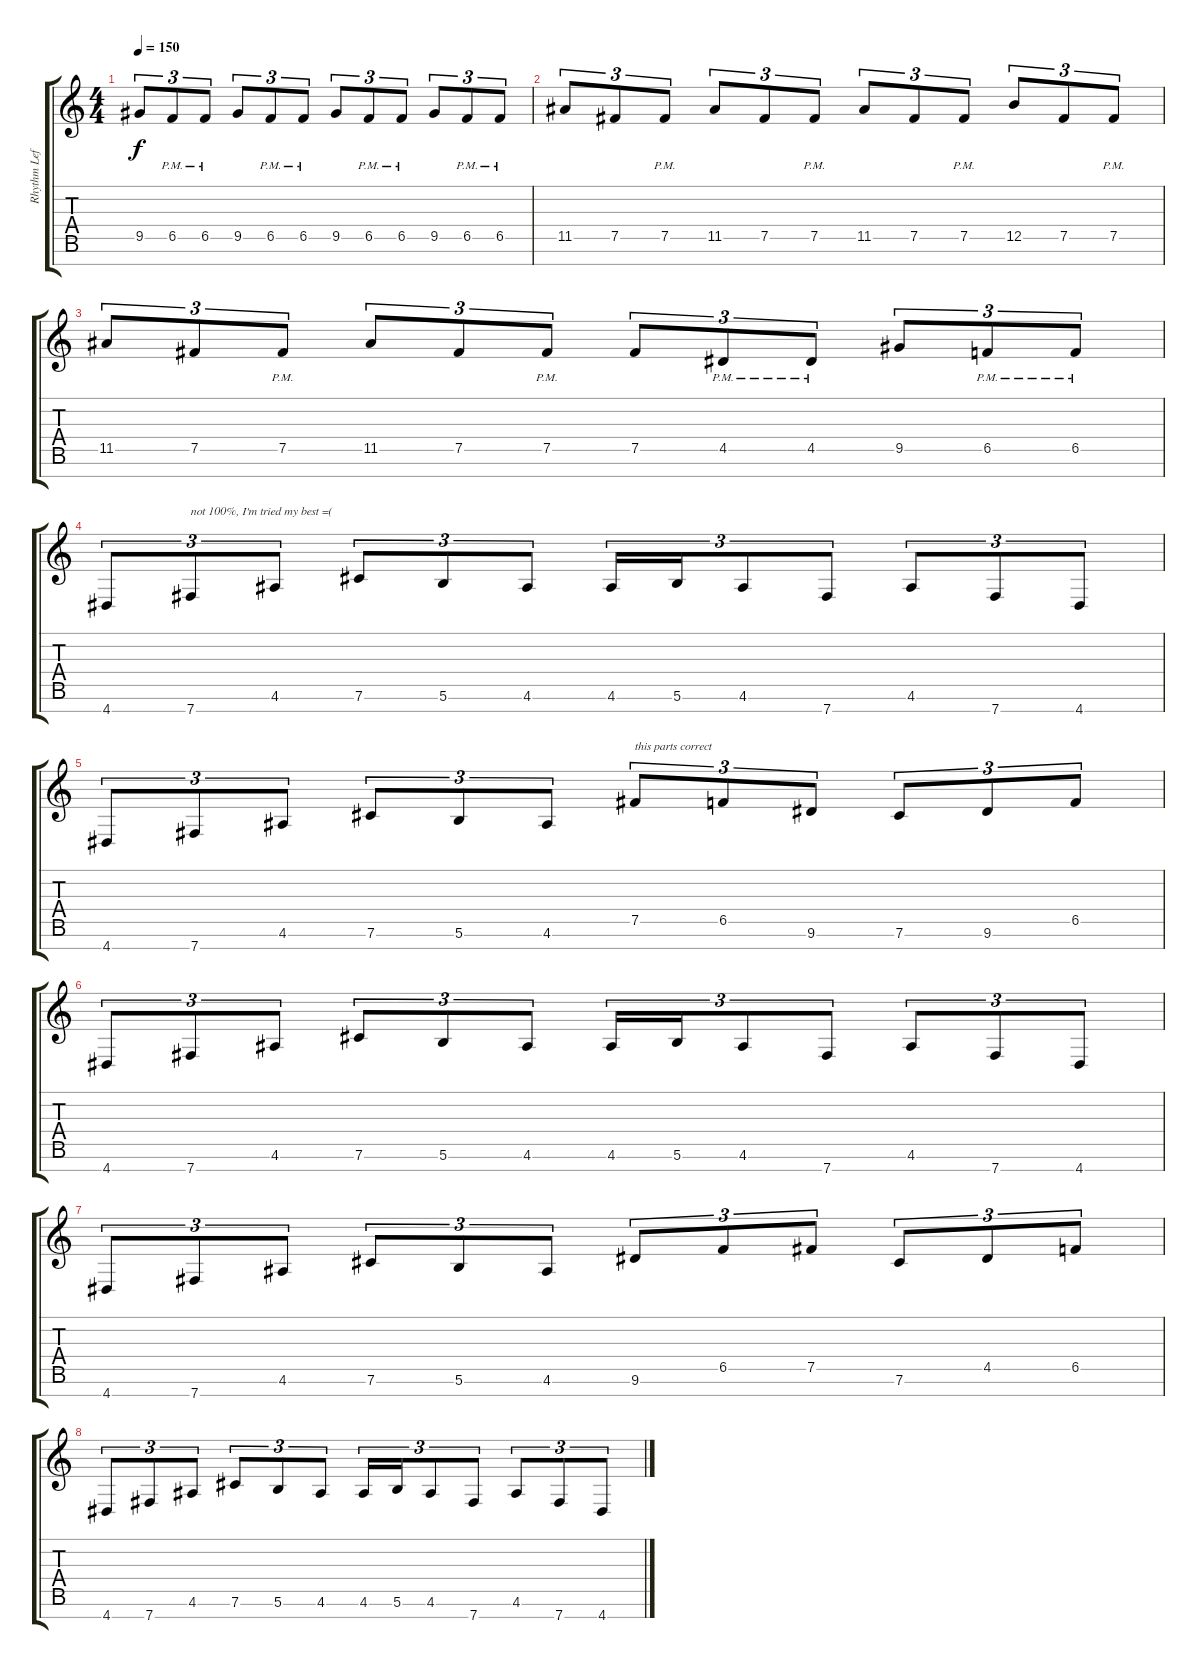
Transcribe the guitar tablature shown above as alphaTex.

\track ("Rhythm Left" "Rhythm Lef") {instrument distortionguitar}
\staff {score tabs}
\tuning (Gb4 Db4 Ab3 E3 B2 Gb2 B1) {hide}
\ts (4 4)
\tempo 150
\clef g2
\ks c
9.5.8{tu (3 2) dy f} 6.5{pm}.8{tu (3 2)} 6.5{pm}.8{tu (3 2)} 9.5.8{tu (3 2)} 6.5{pm}.8{tu (3 2)} 6.5{pm}.8{tu (3 2)} 9.5.8{tu (3 2)} 6.5{pm}.8{tu (3 2)} 6.5{pm}.8{tu (3 2)} 9.5.8{tu (3 2)} 6.5{pm}.8{tu (3 2)} 6.5{pm}.8{tu (3 2)} |
11.5.8{tu (3 2)} 7.5.8{tu (3 2)} 7.5{pm}.8{tu (3 2)} 11.5.8{tu (3 2)} 7.5.8{tu (3 2)} 7.5{pm}.8{tu (3 2)} 11.5.8{tu (3 2)} 7.5.8{tu (3 2)} 7.5{pm}.8{tu (3 2)} 12.5.8{tu (3 2)} 7.5.8{tu (3 2)} 7.5{pm}.8{tu (3 2)} |
11.5.8{tu (3 2)} 7.5.8{tu (3 2)} 7.5{pm}.8{tu (3 2)} 11.5.8{tu (3 2)} 7.5.8{tu (3 2)} 7.5{pm}.8{tu (3 2)} 7.5.8{tu (3 2)} 4.5{pm}.8{tu (3 2)} 4.5{pm}.8{tu (3 2)} 9.5.8{tu (3 2)} 6.5{pm}.8{tu (3 2)} 6.5{pm}.8{tu (3 2)} |
4.7.8{tu (3 2)} 7.7.8{tu (3 2) txt "not 100%, I'm tried my best =("} 4.6.8{tu (3 2)} 7.6.8{tu (3 2)} 5.6.8{tu (3 2)} 4.6.8{tu (3 2)} 4.6.16{tu (3 2)} 5.6.16{tu (3 2)} 4.6.8{tu (3 2)} 7.7.8{tu (3 2)} 4.6.8{tu (3 2)} 7.7.8{tu (3 2)} 4.7.8{tu (3 2)} |
4.7.8{tu (3 2)} 7.7.8{tu (3 2)} 4.6.8{tu (3 2)} 7.6.8{tu (3 2)} 5.6.8{tu (3 2)} 4.6.8{tu (3 2)} 7.5.8{tu (3 2) txt "this parts correct"} 6.5.8{tu (3 2)} 9.6.8{tu (3 2)} 7.6.8{tu (3 2)} 9.6.8{tu (3 2)} 6.5.8{tu (3 2)} |
4.7.8{tu (3 2)} 7.7.8{tu (3 2)} 4.6.8{tu (3 2)} 7.6.8{tu (3 2)} 5.6.8{tu (3 2)} 4.6.8{tu (3 2)} 4.6.16{tu (3 2)} 5.6.16{tu (3 2)} 4.6.8{tu (3 2)} 7.7.8{tu (3 2)} 4.6.8{tu (3 2)} 7.7.8{tu (3 2)} 4.7.8{tu (3 2)} |
4.7.8{tu (3 2)} 7.7.8{tu (3 2)} 4.6.8{tu (3 2)} 7.6.8{tu (3 2)} 5.6.8{tu (3 2)} 4.6.8{tu (3 2)} 9.6.8{tu (3 2)} 6.5.8{tu (3 2)} 7.5.8{tu (3 2)} 7.6.8{tu (3 2)} 4.5.8{tu (3 2)} 6.5.8{tu (3 2)} |
4.7.8{tu (3 2)} 7.7.8{tu (3 2)} 4.6.8{tu (3 2)} 7.6.8{tu (3 2)} 5.6.8{tu (3 2)} 4.6.8{tu (3 2)} 4.6.16{tu (3 2)} 5.6.16{tu (3 2)} 4.6.8{tu (3 2)} 7.7.8{tu (3 2)} 4.6.8{tu (3 2)} 7.7.8{tu (3 2)} 4.7.8{tu (3 2)}
